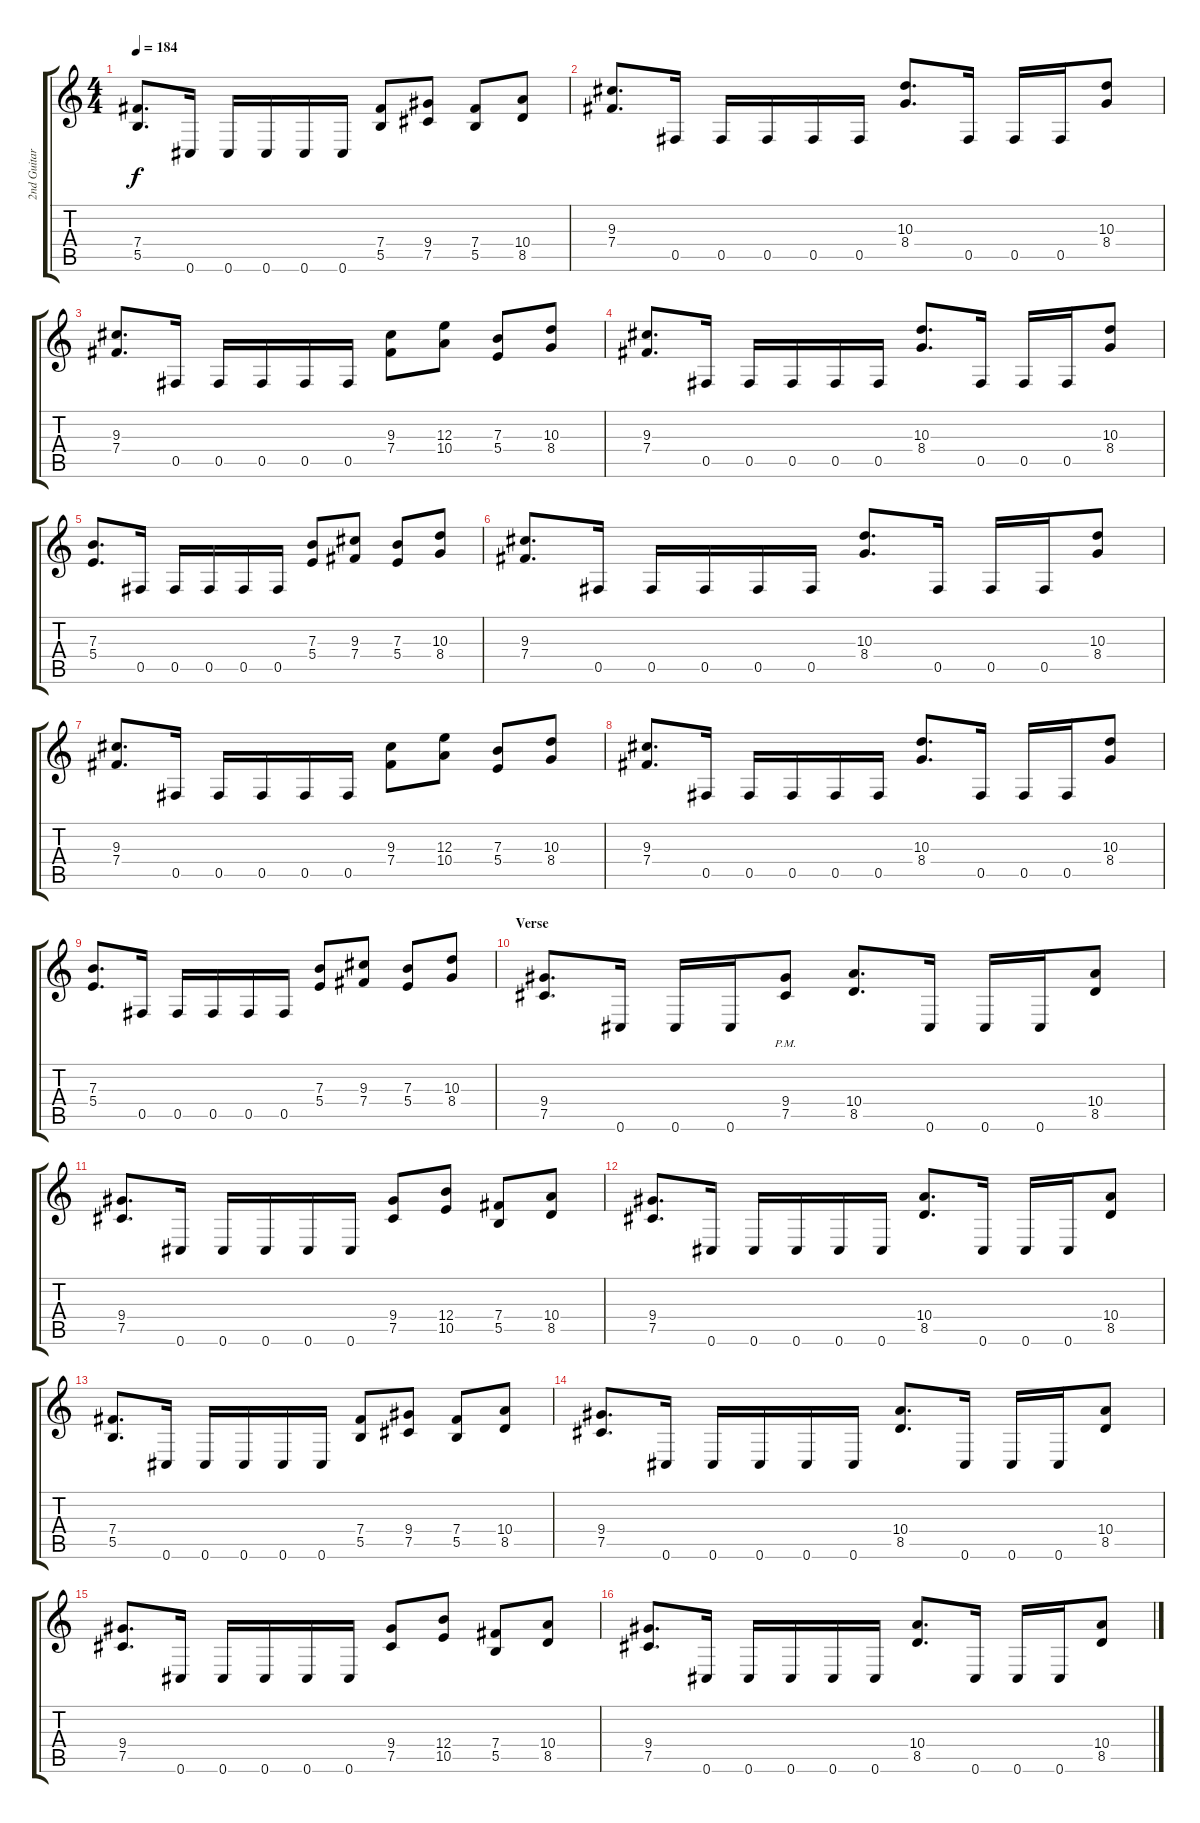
\track ("2nd Guitar" "2nd Guitar") {instrument distortionguitar}
\staff {score tabs}
\tuning (Db4 Ab3 E3 B2 Gb2 Db2) {hide}
\ts (4 4)
\tempo 184
\clef g2
\ks c
(7.4 5.5).8{d dy f} 0.6.16 0.6.16 0.6.16 0.6.16 0.6.16 (7.4 5.5).8 (9.4 7.5).8 (7.4 5.5).8 (10.4 8.5).8 |
(9.3 7.4).8{d} 0.5.16 0.5.16 0.5.16 0.5.16 0.5.16 (10.3 8.4).8{d} 0.5.16 0.5.16 0.5.16 (10.3 8.4).8 |
(9.3 7.4).8{d} 0.5.16 0.5.16 0.5.16 0.5.16 0.5.16 (9.3 7.4).8 (12.3 10.4).8 (7.3 5.4).8 (10.3 8.4).8 |
(9.3 7.4).8{d} 0.5.16 0.5.16 0.5.16 0.5.16 0.5.16 (10.3 8.4).8{d} 0.5.16 0.5.16 0.5.16 (10.3 8.4).8 |
(7.3 5.4).8{d} 0.5.16 0.5.16 0.5.16 0.5.16 0.5.16 (7.3 5.4).8 (9.3 7.4).8 (7.3 5.4).8 (10.3 8.4).8 |
(9.3 7.4).8{d} 0.5.16 0.5.16 0.5.16 0.5.16 0.5.16 (10.3 8.4).8{d} 0.5.16 0.5.16 0.5.16 (10.3 8.4).8 |
(9.3 7.4).8{d} 0.5.16 0.5.16 0.5.16 0.5.16 0.5.16 (9.3 7.4).8 (12.3 10.4).8 (7.3 5.4).8 (10.3 8.4).8 |
(9.3 7.4).8{d} 0.5.16 0.5.16 0.5.16 0.5.16 0.5.16 (10.3 8.4).8{d} 0.5.16 0.5.16 0.5.16 (10.3 8.4).8 |
(7.3 5.4).8{d} 0.5.16 0.5.16 0.5.16 0.5.16 0.5.16 (7.3 5.4).8 (9.3 7.4).8 (7.3 5.4).8 (10.3 8.4).8 |
\section ("" "Verse")
(9.4 7.5).8{d} 0.6.16 0.6.16 0.6.16 (9.4{pm} 7.5{pm}).8 (10.4 8.5).8{d} 0.6.16 0.6.16 0.6.16 (10.4 8.5).8 |
(9.4 7.5).8{d} 0.6.16 0.6.16 0.6.16 0.6.16 0.6.16 (9.4 7.5).8 (12.4 10.5).8 (7.4 5.5).8 (10.4 8.5).8 |
(9.4 7.5).8{d} 0.6.16 0.6.16 0.6.16 0.6.16 0.6.16 (10.4 8.5).8{d} 0.6.16 0.6.16 0.6.16 (10.4 8.5).8 |
(7.4 5.5).8{d} 0.6.16 0.6.16 0.6.16 0.6.16 0.6.16 (7.4 5.5).8 (9.4 7.5).8 (7.4 5.5).8 (10.4 8.5).8 |
(9.4 7.5).8{d} 0.6.16 0.6.16 0.6.16 0.6.16 0.6.16 (10.4 8.5).8{d} 0.6.16 0.6.16 0.6.16 (10.4 8.5).8 |
(9.4 7.5).8{d} 0.6.16 0.6.16 0.6.16 0.6.16 0.6.16 (9.4 7.5).8 (12.4 10.5).8 (7.4 5.5).8 (10.4 8.5).8 |
(9.4 7.5).8{d} 0.6.16 0.6.16 0.6.16 0.6.16 0.6.16 (10.4 8.5).8{d} 0.6.16 0.6.16 0.6.16 (10.4 8.5).8
